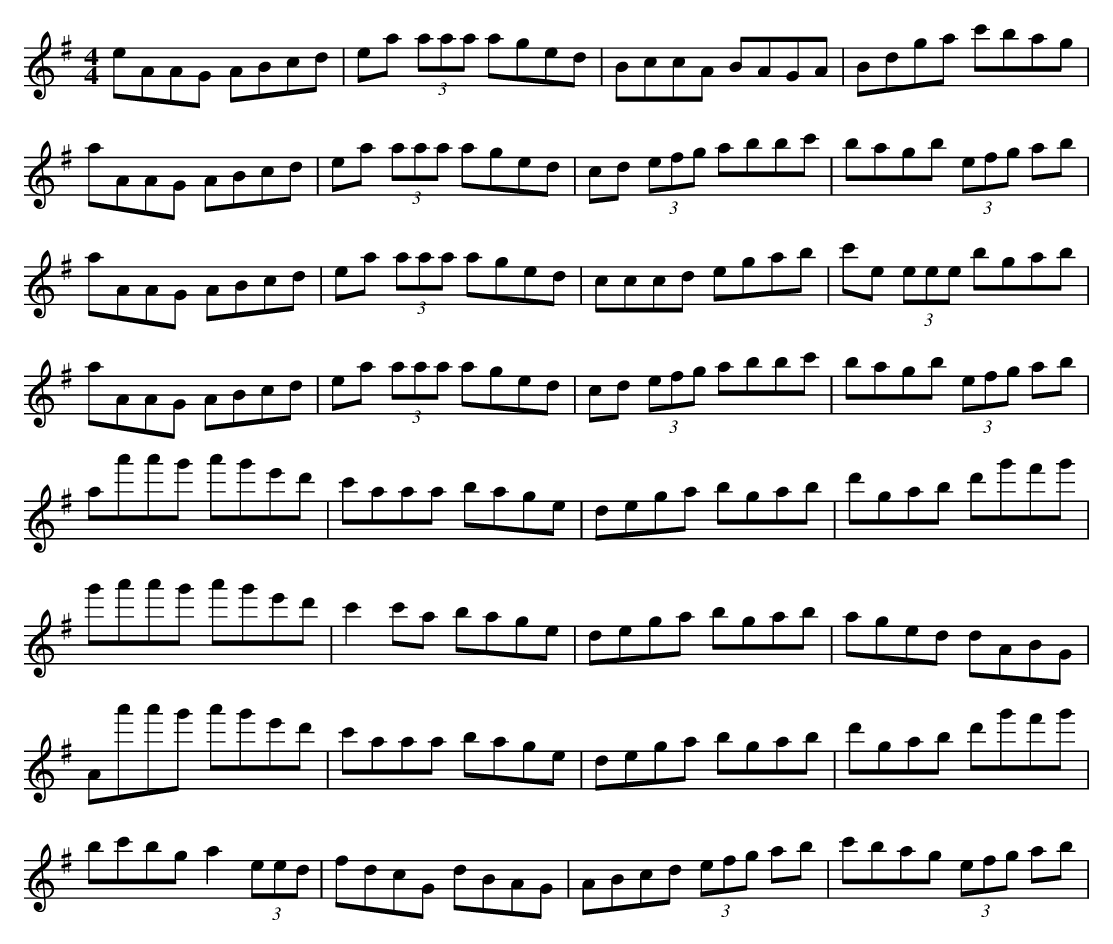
X:1
M:4/4
K:Ador
eAAG ABcd|ea (3aaa aged|BccA BAGA|Bdga c'bag|
aAAG ABcd|ea (3aaa aged|cd (3efg abbc'|bagb (3efg ab|
aAAG ABcd|ea (3aaa aged|cccd egab|c'e (3eee bgab|
aAAG ABcd|ea (3aaa aged|cd (3efg abbc'|bagb (3efg ab|
aa'a'g' a'g'e'd'|c'aaa bage|dega bgab|d'gab d'g'f'g'|
g'a'a'g' a'g'e'd'|c'2 c'a bage|dega bgab|aged dABG|
Aa'a'g' a'g'e'd'|c'aaa bage|dega bgab|d'gab d'g'f'g'|
bc'bg a2 (3eed|fdcG dBAG|ABcd (3efg ab|c'bag (3efg ab|
